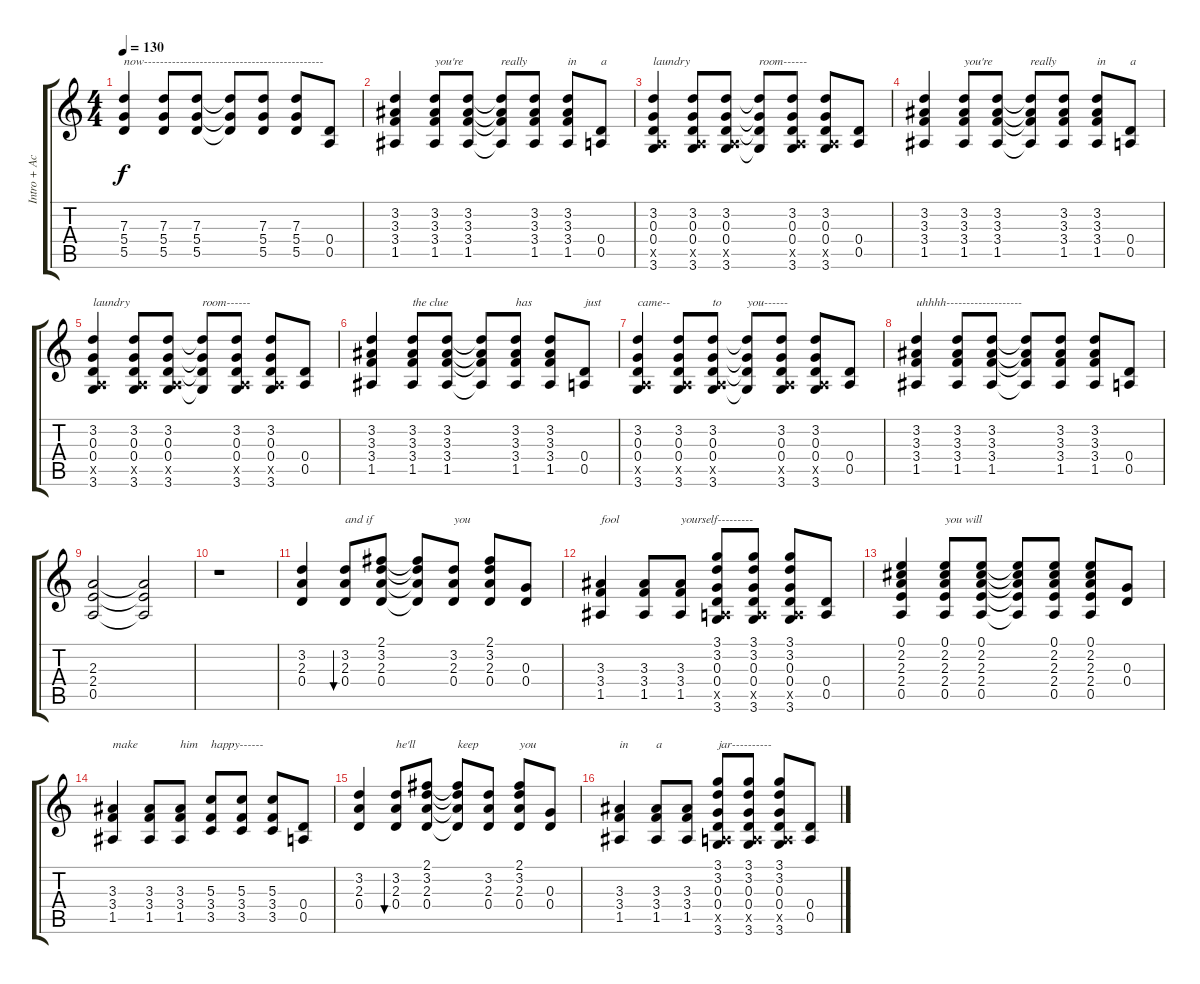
\track ("Intro + Acoustic Lead" "Intro + Ac") {instrument electricguitarclean}
\staff {score tabs}
\tuning (E4 B3 G3 D3 A2 E2) {hide}
\ts (4 4)
\tempo 130
\clef g2
\ks c
(7.3 5.4 5.5).4{txt "now---------------------------------------------" dy f} (7.3 5.4 5.5).8 (7.3 5.4 5.5).8 (7.3{t} 5.4{t} 5.5{t}).8 (7.3 5.4 5.5).8 (7.3 5.4 5.5).8 (0.4 0.5).8 |
(3.2 3.3 3.4 1.5).4 (3.2 3.3 3.4 1.5).8{txt "you're "} (3.2 3.3 3.4 1.5).8 (3.2{t} 3.3{t} 3.4{t} 1.5{t}).8{txt "really"} (3.2 3.3 3.4 1.5).8 (3.2 3.3 3.4 1.5).8{txt "in"} (0.4 0.5).8{txt "a"} |
(3.2 0.3 0.4 0.5{x} 3.6).4{txt "laundry"} (3.2 0.3 0.4 0.5{x} 3.6).8 (3.2 0.3 0.4 0.5{x} 3.6).8 (3.2{t} 0.3{t} 0.4{t} 3.6{t}).8{txt "room------"} (3.2 0.3 0.4 0.5{x} 3.6).8 (3.2 0.3 0.4 0.5{x} 3.6).8 (0.4 0.5).8 |
(3.2 3.3 3.4 1.5).4 (3.2 3.3 3.4 1.5).8{txt "you're "} (3.2 3.3 3.4 1.5).8 (3.2{t} 3.3{t} 3.4{t} 1.5{t}).8{txt "really"} (3.2 3.3 3.4 1.5).8 (3.2 3.3 3.4 1.5).8{txt "in"} (0.4 0.5).8{txt "a"} |
(3.2 0.3 0.4 0.5{x} 3.6).4{txt "laundry"} (3.2 0.3 0.4 0.5{x} 3.6).8 (3.2 0.3 0.4 0.5{x} 3.6).8 (3.2{t} 0.3{t} 0.4{t} 3.6{t}).8{txt "room------"} (3.2 0.3 0.4 0.5{x} 3.6).8 (3.2 0.3 0.4 0.5{x} 3.6).8 (0.4 0.5).8 |
(3.2 3.3 3.4 1.5).4 (3.2 3.3 3.4 1.5).8{txt "the clue "} (3.2 3.3 3.4 1.5).8 (3.2{t} 3.3{t} 3.4{t} 1.5{t}).8 (3.2 3.3 3.4 1.5).8{txt "has"} (3.2 3.3 3.4 1.5).8 (0.4 0.5).8{txt "just"} |
(3.2 0.3 0.4 0.5{x} 3.6).4{txt "came--"} (3.2 0.3 0.4 0.5{x} 3.6).8 (3.2 0.3 0.4 0.5{x} 3.6).8{txt "to"} (3.2{t} 0.3{t} 0.4{t} 3.6{t}).8{txt "you------"} (3.2 0.3 0.4 0.5{x} 3.6).8 (3.2 0.3 0.4 0.5{x} 3.6).8 (0.4 0.5).8 |
(3.2 3.3 3.4 1.5).4{txt "uhhhh-------------------"} (3.2 3.3 3.4 1.5).8 (3.2 3.3 3.4 1.5).8 (3.2{t} 3.3{t} 3.4{t} 1.5{t}).8 (3.2 3.3 3.4 1.5).8 (3.2 3.3 3.4 1.5).8 (0.4 0.5).8 |
(2.3 2.4 0.5).2 (2.3{t} 2.4{t} 0.5{t}).2 |
r.1 |
(3.2 2.3 0.4).4 (3.2 2.3 0.4).8{bu 60 txt "and if "} (2.1 3.2 2.3 0.4).8 (2.1{t} 3.2{t} 2.3{t} 0.4{t}).8 (3.2 2.3 0.4).8{txt "you"} (2.1 3.2 2.3 0.4).8 (0.3 0.4).8 |
(3.3 3.4 1.5).4{txt "fool"} (3.3 3.4 1.5).8 (3.3 3.4 1.5).8{txt "yourself---------"} (3.1 3.2 0.3 0.4 0.5{x} 3.6).8 (3.1 3.2 0.3 0.4 0.5{x} 3.6).8 (3.1 3.2 0.3 0.4 0.5{x} 3.6).8 (0.4 0.5).8 |
(0.1 2.2 2.3 2.4 0.5).4 (0.1 2.2 2.3 2.4 0.5).8{txt "you will"} (0.1 2.2 2.3 2.4 0.5).8 (0.1{t} 2.2{t} 2.3{t} 2.4{t} 0.5{t}).8 (0.1 2.2 2.3 2.4 0.5).8 (0.1 2.2 2.3 2.4 0.5).8 (0.3 0.4).8 |
(3.3 3.4 1.5).4{txt "make"} (3.3 3.4 1.5).8 (3.3 3.4 1.5).8{txt "him"} (5.3 3.4 3.5).8{txt "happy------"} (5.3 3.4 3.5).8 (5.3 3.4 3.5).8 (0.4 0.5).8 |
(3.2 2.3 0.4).4 (3.2 2.3 0.4).8{bu 60 txt "he'll"} (2.1 3.2 2.3 0.4).8 (2.1{t} 3.2{t} 2.3{t} 0.4{t}).8{txt "keep"} (3.2 2.3 0.4).8 (2.1 3.2 2.3 0.4).8{txt "you"} (0.3 0.4).8 |
(3.3 3.4 1.5).4{txt "in "} (3.3 3.4 1.5).8{txt "a"} (3.3 3.4 1.5).8 (3.1 3.2 0.3 0.4 0.5{x} 3.6).8{txt "jar----------"} (3.1 3.2 0.3 0.4 0.5{x} 3.6).8 (3.1 3.2 0.3 0.4 0.5{x} 3.6).8 (0.4 0.5).8
